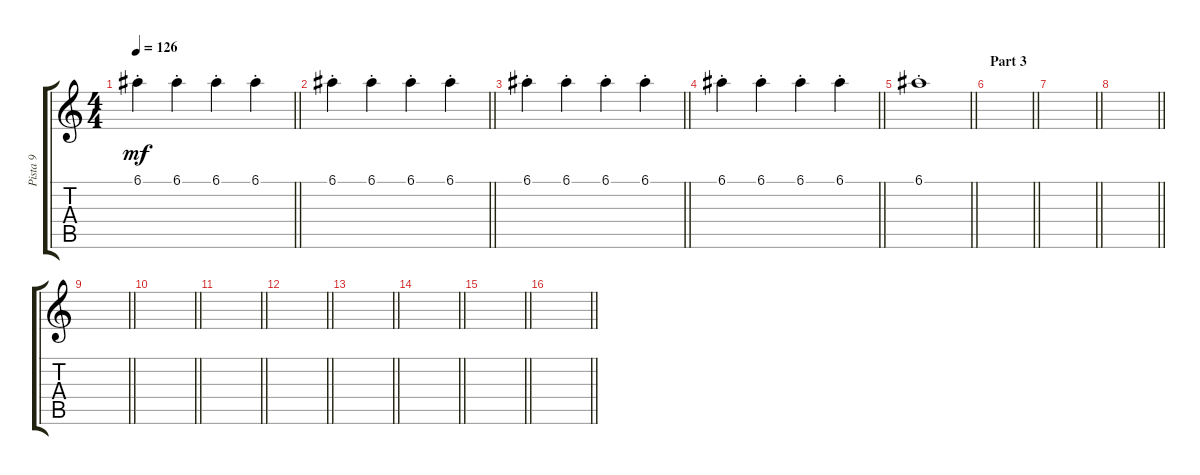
\track ("Pista 9" "Pista 9") {instrument overdrivenguitar}
\staff {score tabs}
\tuning (E4 B3 G3 D3 A2 E2) {hide}
\ts (4 4)
\tempo 126
\clef g2
\barLineRight lightlight
\ks c
6.1{st}.4{dy mf} 6.1{st}.4 6.1{st}.4 6.1{st}.4 |
\barLineRight lightlight
6.1{st}.4 6.1{st}.4 6.1{st}.4 6.1{st}.4 |
\barLineRight lightlight
6.1{st}.4 6.1{st}.4 6.1{st}.4 6.1{st}.4 |
\barLineRight lightlight
6.1{st}.4 6.1{st}.4 6.1{st}.4 6.1{st}.4 |
\barLineRight lightlight
6.1{st}.1 |
\section ("" "Part 3")
\barLineRight lightlight
|
\barLineRight lightlight
|
\barLineRight lightlight
|
\barLineRight lightlight
|
\barLineRight lightlight
|
\barLineRight lightlight
|
\barLineRight lightlight
|
\barLineRight lightlight
|
\barLineRight lightlight
|
\barLineRight lightlight
|
\barLineRight lightlight
